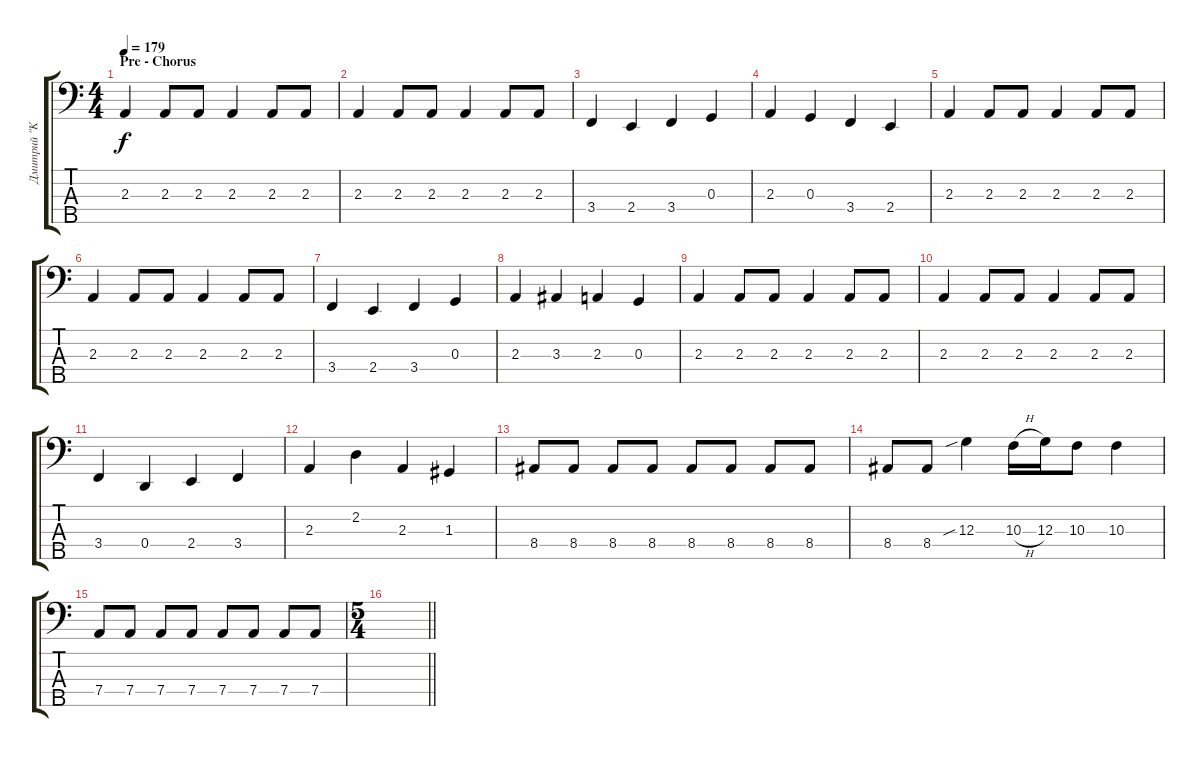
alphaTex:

\track ("Дмитрий \"Kawazu\" Голяшев" "Дмитрий \"K") {instrument electricbassfinger}
\staff {score tabs}
\tuning (F2 C2 G1 D1 A0) {hide}
\ts (4 4)
\section ("" "Pre - Chorus")
\tempo 179
\clef f4
\ks c
2.3.4{dy f} 2.3.8 2.3.8 2.3.4 2.3.8 2.3.8 |
2.3.4 2.3.8 2.3.8 2.3.4 2.3.8 2.3.8 |
3.4.4 2.4.4 3.4.4 0.3.4 |
2.3.4 0.3.4 3.4.4 2.4.4 |
2.3.4 2.3.8 2.3.8 2.3.4 2.3.8 2.3.8 |
2.3.4 2.3.8 2.3.8 2.3.4 2.3.8 2.3.8 |
3.4.4 2.4.4 3.4.4 0.3.4 |
2.3.4 3.3.4 2.3.4 0.3.4 |
2.3.4 2.3.8 2.3.8 2.3.4 2.3.8 2.3.8 |
2.3.4 2.3.8 2.3.8 2.3.4 2.3.8 2.3.8 |
3.4.4 0.4.4 2.4.4 3.4.4 |
2.3.4 2.2.4 2.3.4 1.3.4 |
8.4.8 8.4.8 8.4.8 8.4.8 8.4.8 8.4.8 8.4.8 8.4.8 |
8.4.8 8.4.8 12.3{sib}.4 10.3{h}.16 12.3.16 10.3.8 10.3.4 |
7.4.8 7.4.8 7.4.8 7.4.8 7.4.8 7.4.8 7.4.8 7.4.8 |
\ts (5 4)
\barLineRight lightlight
